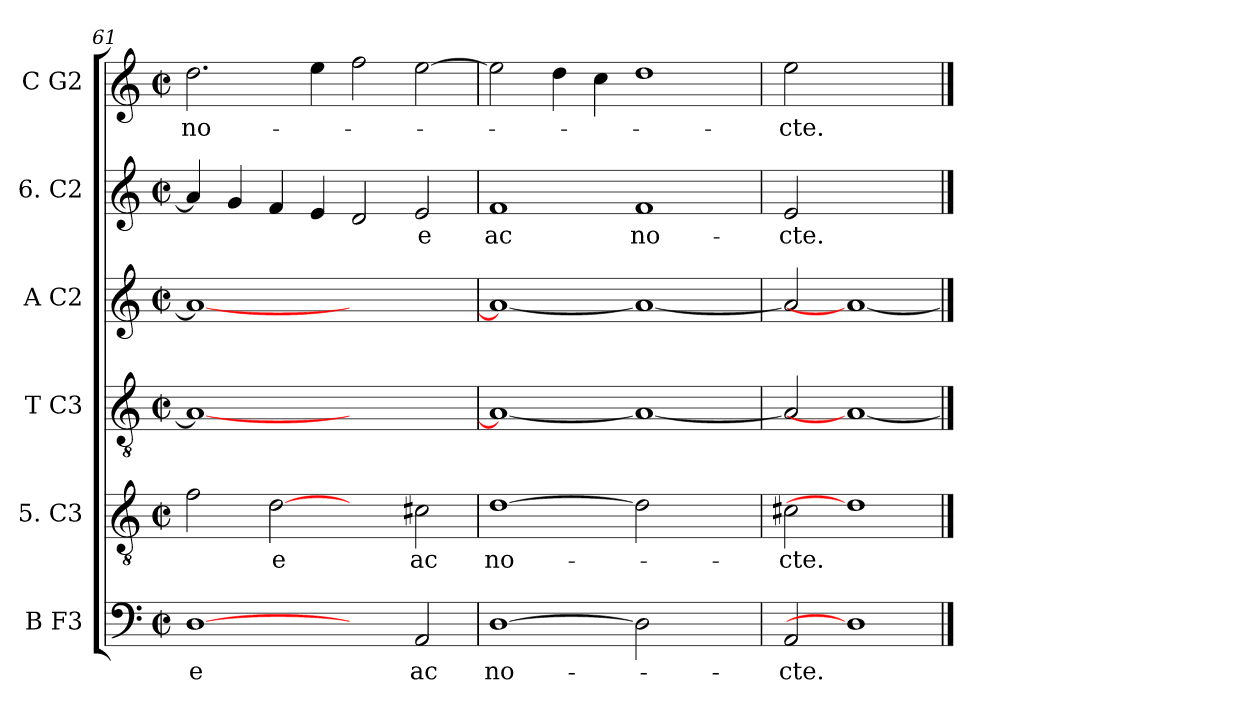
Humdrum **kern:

**kern	**text	**kern	**text	**kern	**kern	**kern	**text	**kern	**text
*part6	*part6	*part5	*part5	*part4	*part3	*part2	*part2	*part1	*part1
*staff6	*staff6	*staff5	*staff5	*staff4	*staff3	*staff2	*staff2	*staff1	*staff1
*I"B F3	*	*I"5. C3	*	*I"T C3	*I"A C2	*I"6. C2	*	*I"C G2	*
*I'B	*	*	*	*I'T	*I'A	*	*	*I'C	*
*clefF4	*	*clefGv2	*	*clefGv2	*clefG2	*clefG2	*	*clefG2	*
*k[]	*	*k[]	*	*k[]	*k[]	*k[]	*	*k[]	*
*C:	*	*C:	*	*C:	*C:	*C:	*	*C:	*
*M2/2	*	*M2/2	*	*M2/2	*M2/2	*M2/2	*	*M2/2	*
*met(c|)	*	*met(c|)	*	*met(c|)	*met(c|)	*met(c|)	*	*met(c|)	*
=61	=61	=61	=61	=61	=61	=61	=61	=61	=61
!	!LO:LY:b	!	!	!	!	!	!	!	!LO:LY:b
[1D	-e	2f\	.	1A_	1a_	4a/]	.	2.dd\	no-
.	.	.	.	.	.	4g/	.	.	.
!	!	!	!LO:LY:b	!	!	!	!	!	!
.	.	[2d	-e	.	.	4f/	.	.	.
.	.	.	.	.	.	4e/	.	4ee\	.
2ryy	.	2ryy	.	1ryy	1ryy	2d/	.	2ff\	.
!	!LO:LY:b	!	!LO:LY:b	!	!	!	!LO:LY:b	!	!
2AA/	ac	2c#X\	ac	.	.	2e/	-e	[2ee\	.
=62	=62	=62	=62	=62	=62	=62	=62	=62	=62
!	!LO:LY:b	!	!LO:LY:b	!	!	!	!LO:LY:b	!	!
[1D	no-	[1d	no-	1A_	1a_	1f	ac	2ee\]	.
.	.	.	.	.	.	.	.	4dd\	.
.	.	.	.	.	.	.	.	4cc\	.
!	!	!	!	!	!	!	!LO:LY:b	!	!
2D]	.	2d]	.	1A_	1a_	1f	no-	1dd	.
2ryy	.	2ryy	.	.	.	.	.	.	.
=63	=63	=63	=63	=63	=63	=63	=63	=63	=63
!	!LO:LY:b	!	!LO:LY:b	!	!	!	!LO:LY:b	!	!LO:LY:b
2AA/	-cte.	2c#X\	-cte.	2A/]	2a/]	2e/	-cte.	2ee\	-cte.
1D]	.	1d]	.	1A_	1a_	1ryy	.	1ryy	.
==	==	==	==	==	==	==	==	==	==
*-	*-	*-	*-	*-	*-	*-	*-	*-	*-
